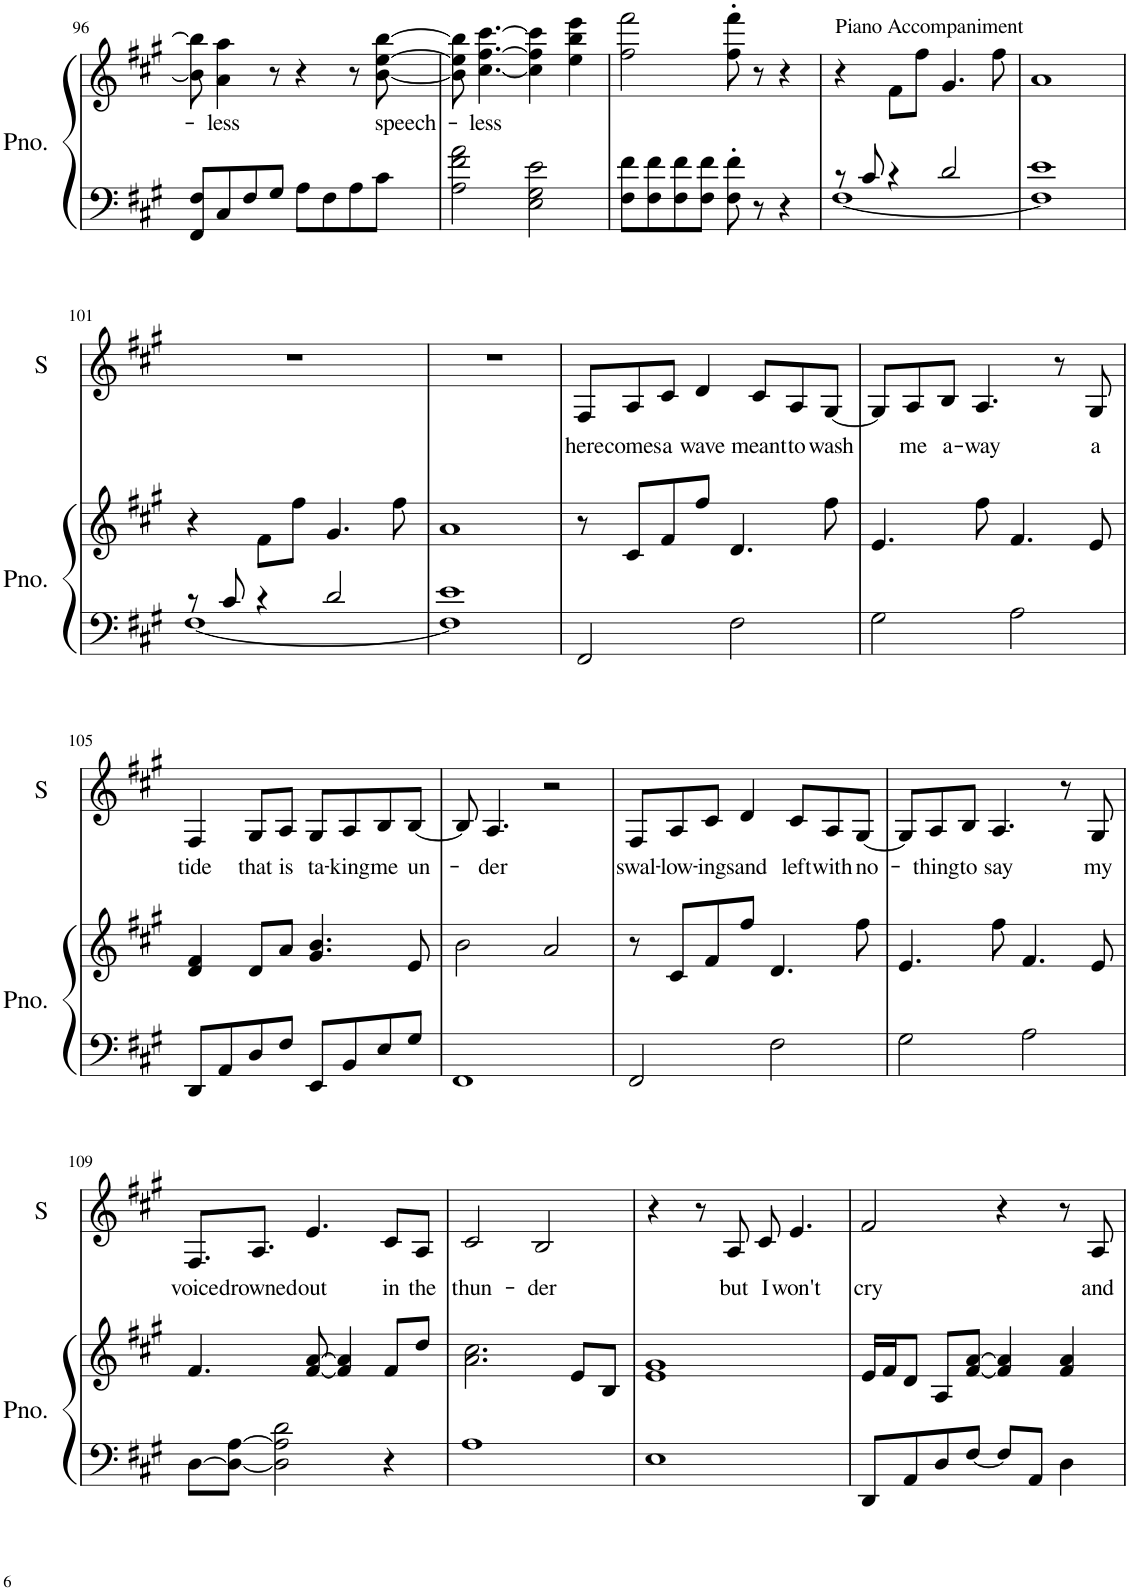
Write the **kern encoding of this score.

**kern	**kern	**text	**kern	**text
*part2	*part2	*part2	*part1	*part1
*staff3	*staff2	*staff2	*staff1	*staff1
*I"Piano	*	*	*I"Singer	*
*I'Pno.	*	*	*I'S	*
!!LO:PB:g=z
*clefF4	*clefG2	*	*clefG2	*
*k[f#c#g#]	*k[f#c#g#]	*	*k[f#c#g#]	*
*M4/4	*M4/4	*	*M4/4	*
=96	=96	=96	=96	=96
8FF#/ 8F#/L	8b\] 8bb\]	.	1r	.
!	!	!LO:LY:b	!	!
8C#/	4a\ 4aa\	-less	.	.
8F#/	.	.	.	.
8G#/J	8r	.	.	.
8A\L	4r	.	.	.
8F#\	.	.	.	.
8A\	8r	.	.	.
!	!	!LO:LY:b	!	!
8c#\J	[8b\ [8ee\ [8bb\	speech-	.	.
=97	=97	=97	=97	=97
2A\ 2f#\ 2a\	8b\] 8ee\] 8bb\]	.	1r	.
!	!	!LO:LY:b	!	!
.	[4.cc#\ [4.ff#\ [4.ccc#\	-less	.	.
2E\ 2G#\ 2e\	4cc#\] 4ff#\] 4ccc#\]	.	.	.
.	4ee\ 4bb\ 4eee\	.	.	.
=98	=98	=98	=98	=98
8F#\ 8f#\L	2ff#\ 2fff#\	.	1r	.
8F#\ 8f#\	.	.	.	.
8F#\ 8f#\	.	.	.	.
8F#\ 8f#\J	.	.	.	.
8F#\' 8f#\'	8ff#\' 8fff#\'	.	.	.
8r	8r	.	.	.
4r	4r	.	.	.
=99	=99	=99	=99	=99
*^	*	*	*	*
!	!	!LO:TX:a:t=Piano Accompaniment	!	!	!
8r	[1F#	4r	.	1r	.
8c#/	.	.	.	.	.
4r	.	8f#\L	.	.	.
.	.	8ff#\J	.	.	.
2d/	.	4.g#/	.	.	.
.	.	8ff#\	.	.	.
=100	=100	=100	=100	=100	=100
1e	1F#]	1a	.	1r	.
!!LO:LB:g=z
=101	=101	=101	=101	=101	=101
8r	[1F#	4r	.	1r	.
8c#/	.	.	.	.	.
4r	.	8f#\L	.	.	.
.	.	8ff#\J	.	.	.
2d/	.	4.g#/	.	.	.
.	.	8ff#\	.	.	.
=102	=102	=102	=102	=102	=102
1e	1F#]	1a	.	1r	.
=103	=103	=103	=103	=103	=103
!	!	!	!	!	!LO:LY:b
*v	*v	*	*	*	*
2FF#/	8r	.	8F#/L	here
!	!	!	!	!LO:LY:b
.	8c#/L	.	8A/	comes
!	!	!	!	!LO:LY:b
.	8f#/	.	8c#/J	a
!	!	!	!	!LO:LY:b
.	8ff#/J	.	4d/	wave
2F#\	4.d/	.	.	.
!	!	!	!	!LO:LY:b
.	.	.	8c#/L	meant
!	!	!	!	!LO:LY:b
.	.	.	8A/	to
!	!	!	!	!LO:LY:b
.	8ff#\	.	[8G#/J	wash
=104	=104	=104	=104	=104
2G#\	4.e/	.	8G#/L]	.
!	!	!	!	!LO:LY:b
.	.	.	8A/	me
!	!	!	!	!LO:LY:b
.	.	.	8B/J	a-
!	!	!	!	!LO:LY:b
.	8ff#\	.	4.A/	-way
2A\	4.f#/	.	.	.
.	.	.	8r	.
!	!	!	!	!LO:LY:b
.	8e/	.	8G#/	a
!!LO:LB:g=z
=105	=105	=105	=105	=105
!	!	!	!	!LO:LY:b
8DD/L	4d/ 4f#/	.	4F#/	tide
8AA/	.	.	.	.
!	!	!	!	!LO:LY:b
8D/	8d/L	.	8G#/L	that
!	!	!	!	!LO:LY:b
8F#/J	8a/J	.	8A/J	is
!	!	!	!	!LO:LY:b
8EE/L	4.g#/ 4.b/	.	8G#/L	ta-
!	!	!	!	!LO:LY:b
8BB/	.	.	8A/	-king
!	!	!	!	!LO:LY:b
8E/	.	.	8B/	me
!	!	!	!	!LO:LY:b
8G#/J	8e/	.	[8B/J	un-
=106	=106	=106	=106	=106
1FF#	2b\	.	8B/]	.
!	!	!	!	!LO:LY:b
.	.	.	4.A/	-der
.	2a/	.	2r	.
=107	=107	=107	=107	=107
!	!	!	!	!LO:LY:b
2FF#/	8r	.	8F#/L	swal-
!	!	!	!	!LO:LY:b
.	8c#/L	.	8A/	-low-
!	!	!	!	!LO:LY:b
.	8f#/	.	8c#/J	-ing
!	!	!	!	!LO:LY:b
.	8ff#/J	.	4d/	sand
2F#\	4.d/	.	.	.
!	!	!	!	!LO:LY:b
.	.	.	8c#/L	left
!	!	!	!	!LO:LY:b
.	.	.	8A/	with
!	!	!	!	!LO:LY:b
.	8ff#\	.	[8G#/J	no-
=108	=108	=108	=108	=108
2G#\	4.e/	.	8G#/L]	.
!	!	!	!	!LO:LY:b
.	.	.	8A/	-thing
!	!	!	!	!LO:LY:b
.	.	.	8B/J	to
!	!	!	!	!LO:LY:b
.	8ff#\	.	4.A/	say
2A\	4.f#/	.	.	.
.	.	.	8r	.
!	!	!	!	!LO:LY:b
.	8e/	.	8G#/	my
!!LO:LB:g=z
=109	=109	=109	=109	=109
!	!	!	!	!LO:LY:b
[8D\L	4.f#/	.	8.F#/L	voice
8D\_ [8A\J	.	.	.	.
!	!	!	!	!LO:LY:b
.	.	.	8.A/J	drowned
2D\] 2A\] 2d\	.	.	.	.
!	!	!	!	!LO:LY:b
.	[8f#/ [8a/	.	4.e/	out
.	4f#/] 4a/]	.	.	.
!	!	!	!	!LO:LY:b
4r	8f#/L	.	8c#/L	in
!	!	!	!	!LO:LY:b
.	8dd/J	.	8A/J	the
=110	=110	=110	=110	=110
!	!	!	!	!LO:LY:b
1A	2.a\ 2.cc#\	.	2c#/	thun-
!	!	!	!	!LO:LY:b
.	.	.	2B/	-der
.	8e/L	.	.	.
.	8B/J	.	.	.
=111	=111	=111	=111	=111
1E	1e 1g#	.	4r	.
.	.	.	8r	.
!	!	!	!	!LO:LY:b
.	.	.	8A/	but
!	!	!	!	!LO:LY:b
.	.	.	8c#/	I
!	!	!	!	!LO:LY:b
.	.	.	4.e/	won't
=112	=112	=112	=112	=112
!	!	!	!	!LO:LY:b
8DD/L	16e/LL	.	2f#/	cry
.	16f#/J	.	.	.
8AA/	8d/J	.	.	.
8D/	8A/L	.	.	.
[8F#/J	[8f#/ [8a/J	.	.	.
8F#/L]	4f#/] 4a/]	.	4r	.
8AA/J	.	.	.	.
4D\	4f#/ 4a/	.	8r	.
!	!	!	!	!LO:LY:b
.	.	.	8A/	and
=	=	=	=	=
*-	*-	*-	*-	*-
